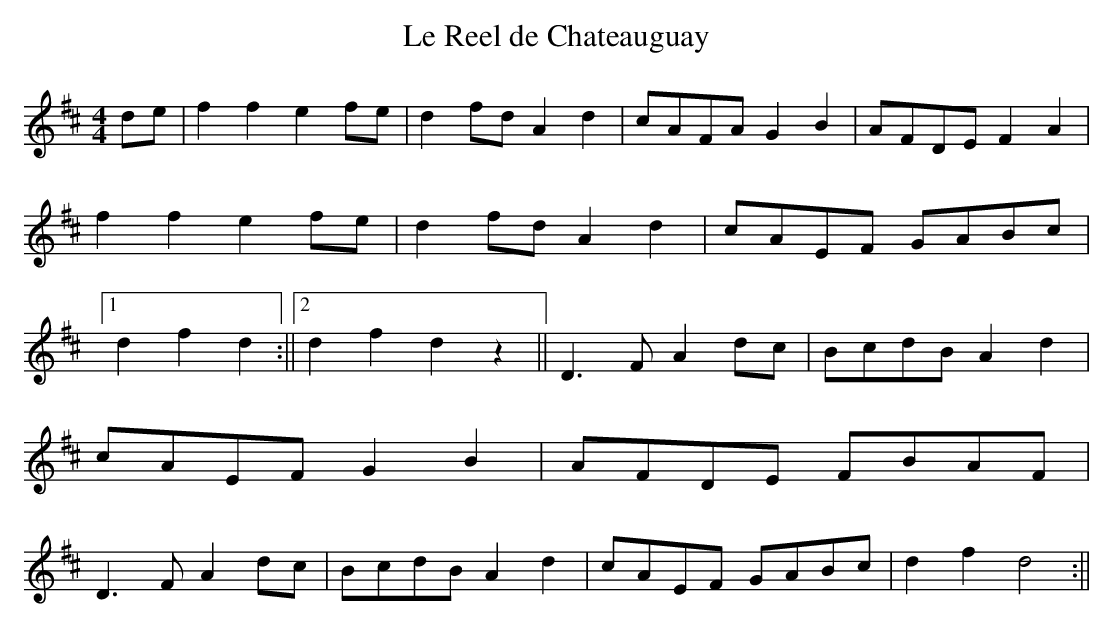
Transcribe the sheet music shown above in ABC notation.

X:1
T:Le Reel de Chateauguay
M:4/4
K:D
de|f2f2e2fe|d2fdA2d2|cAFA G2B2|AFDE F2A2|f2f2e2fe|d2fdA2d2|cAEF GABc|1 d2f2d2:||2 d2f2d2z2||D3FA2dc|BcdB A2d2|cAEFG2B2|AFDE FBAF|D3FA2dc|BcdB A2d2|cAEF GABc|d2f2d4:||
